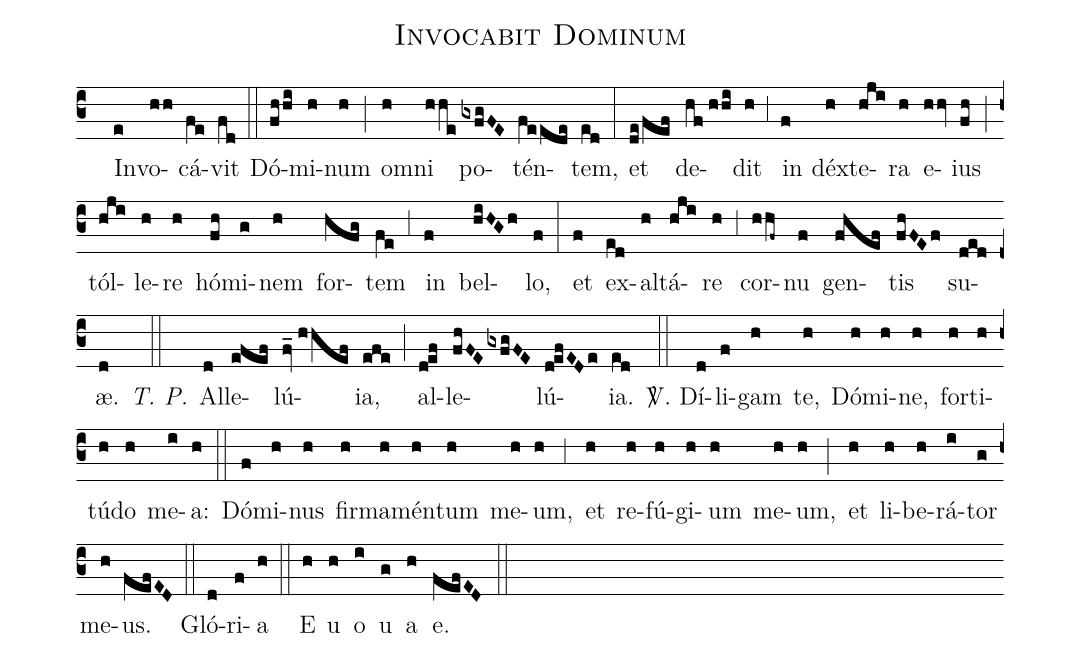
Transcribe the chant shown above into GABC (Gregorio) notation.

name:Invocabit Dominum;
mode:V;
office-part:Introitus;
%%
(c3) () In(e)vo(hh)cá(fe)vit(fd) (::) Dó(fhhi)mi(h)num(h) (;) o(h)mni(hhe) po(gxfgFE)tén(feede)tem,(ed) (:) et(de/fef) de(hf//hhi)dit(h) (,3) in(f) déx(h)te(hji)ra(h) e(hhv)ius(fh) (;) tól(hji)le(h)re(h) hó(fh)mi(g)nem(h) for(hfg)tem(fe) (,3) in(f) bel(hiHGh)lo,(f) (:) et(f) ex(ed)al(h)tá(hji)re(h) (,3) cor(hhf~)nu(f) gen(fhef)tis(fhFEf) su(ded)æ.(d) <i>T. P.</i>(::) Al(d)le(efef)lú(fv_//hhef)ia,(efe) (;) al(d!ef)le(fhFE/gxfgFE)lú(d!efEDe)ia.(ed) (::) <sp>V/</sp>. Dí(d)li(f)gam(h) te,(h) Dó(h)mi(h)ne,(h) for(h)ti(h)tú(h)do(h) me(i)a:(h) (::) Dó(f)mi(h)nus(h) fir(h)ma(h)mén(h)tum(h) me(h)um,(h) (,3) et(h) re(h)fú(h)gi(h)um(h) me(h)um,(h) (;) et(h) li(h)be(h)rá(i)tor(g) me(h)us.(fefED) (::) Gló(d)ri(f)a(h) (::) E(h) u(h) o(i) u(g) a(h) e.(fefED) (::)
